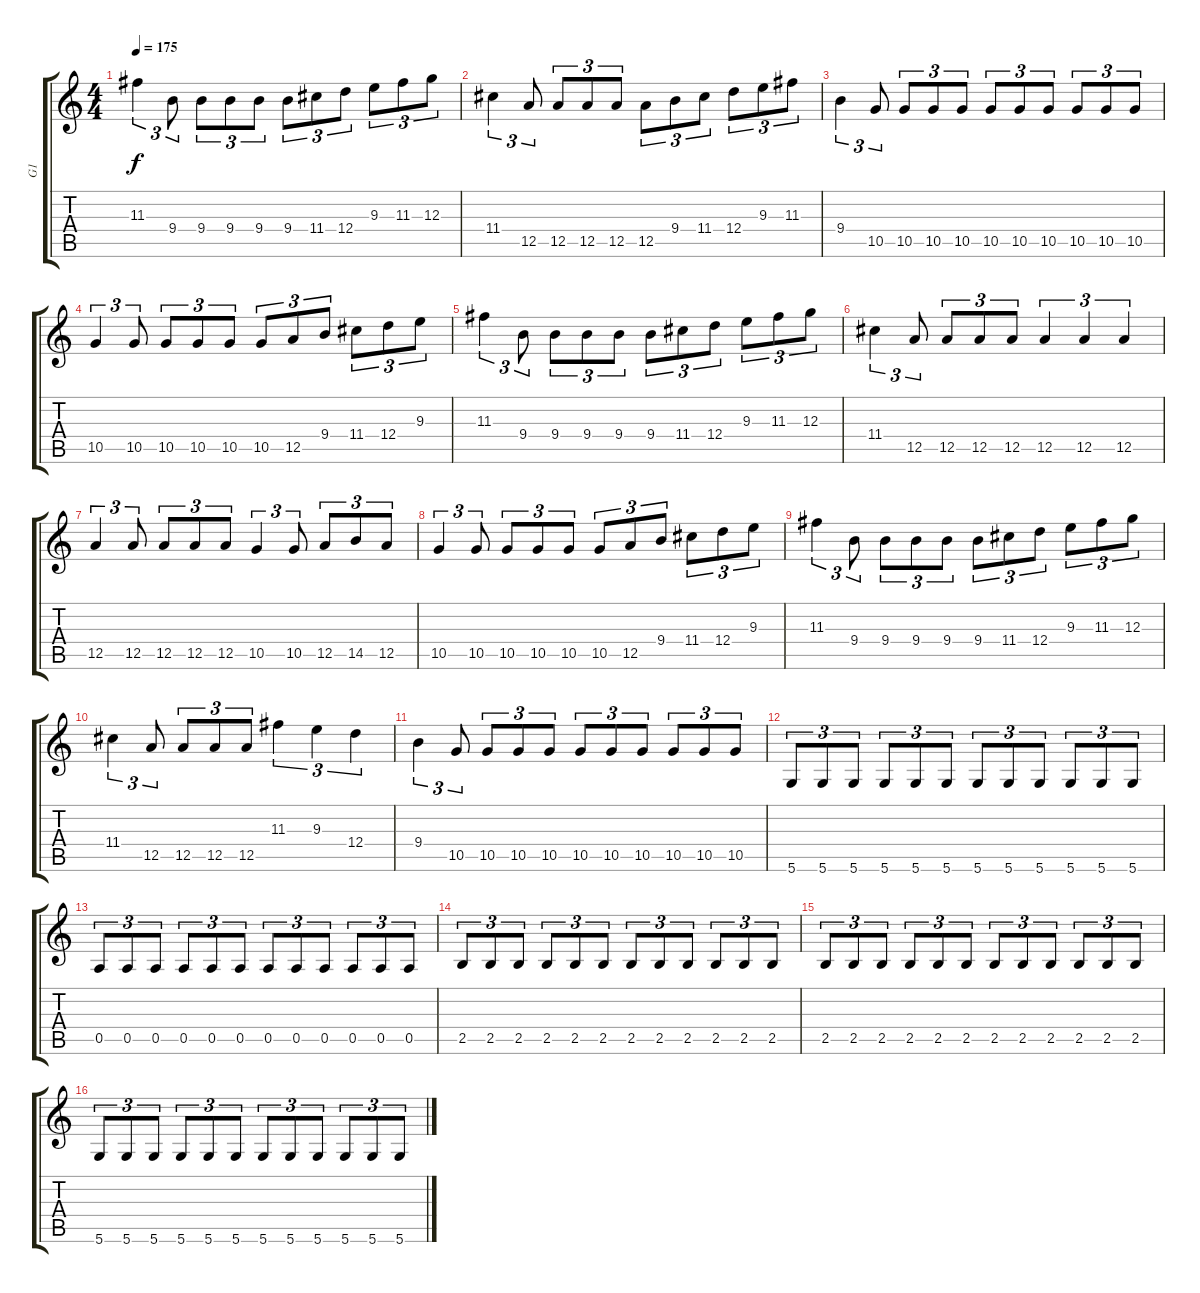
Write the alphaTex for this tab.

\track ("G1" "G1") {instrument distortionguitar}
\staff {score tabs}
\tuning (E4 B3 G3 D3 A2 D2) {hide}
\ts (4 4)
\tempo 175
\clef g2
\ks c
11.3.4{tu (3 2) dy f} 9.4.8{tu (3 2)} 9.4.8{tu (3 2)} 9.4.8{tu (3 2)} 9.4.8{tu (3 2)} 9.4.8{tu (3 2)} 11.4.8{tu (3 2)} 12.4.8{tu (3 2)} 9.3.8{tu (3 2)} 11.3.8{tu (3 2)} 12.3.8{tu (3 2)} |
11.4.4{tu (3 2)} 12.5.8{tu (3 2)} 12.5.8{tu (3 2)} 12.5.8{tu (3 2)} 12.5.8{tu (3 2)} 12.5.8{tu (3 2)} 9.4.8{tu (3 2)} 11.4.8{tu (3 2)} 12.4.8{tu (3 2)} 9.3.8{tu (3 2)} 11.3.8{tu (3 2)} |
9.4.4{tu (3 2)} 10.5.8{tu (3 2)} 10.5.8{tu (3 2)} 10.5.8{tu (3 2)} 10.5.8{tu (3 2)} 10.5.8{tu (3 2)} 10.5.8{tu (3 2)} 10.5.8{tu (3 2)} 10.5.8{tu (3 2)} 10.5.8{tu (3 2)} 10.5.8{tu (3 2)} |
10.5.4{tu (3 2)} 10.5.8{tu (3 2)} 10.5.8{tu (3 2)} 10.5.8{tu (3 2)} 10.5.8{tu (3 2)} 10.5.8{tu (3 2)} 12.5.8{tu (3 2)} 9.4.8{tu (3 2)} 11.4.8{tu (3 2)} 12.4.8{tu (3 2)} 9.3.8{tu (3 2)} |
11.3.4{tu (3 2)} 9.4.8{tu (3 2)} 9.4.8{tu (3 2)} 9.4.8{tu (3 2)} 9.4.8{tu (3 2)} 9.4.8{tu (3 2)} 11.4.8{tu (3 2)} 12.4.8{tu (3 2)} 9.3.8{tu (3 2)} 11.3.8{tu (3 2)} 12.3.8{tu (3 2)} |
11.4.4{tu (3 2)} 12.5.8{tu (3 2)} 12.5.8{tu (3 2)} 12.5.8{tu (3 2)} 12.5.8{tu (3 2)} 12.5.4{tu (3 2)} 12.5.4{tu (3 2)} 12.5.4{tu (3 2)} |
12.5.4{tu (3 2)} 12.5.8{tu (3 2)} 12.5.8{tu (3 2)} 12.5.8{tu (3 2)} 12.5.8{tu (3 2)} 10.5.4{tu (3 2)} 10.5.8{tu (3 2)} 12.5.8{tu (3 2)} 14.5.8{tu (3 2)} 12.5.8{tu (3 2)} |
10.5.4{tu (3 2) volume 10} 10.5.8{tu (3 2)} 10.5.8{tu (3 2)} 10.5.8{tu (3 2)} 10.5.8{tu (3 2)} 10.5.8{tu (3 2)} 12.5.8{tu (3 2)} 9.4.8{tu (3 2)} 11.4.8{tu (3 2)} 12.4.8{tu (3 2)} 9.3.8{tu (3 2)} |
11.3.4{tu (3 2)} 9.4.8{tu (3 2)} 9.4.8{tu (3 2)} 9.4.8{tu (3 2)} 9.4.8{tu (3 2)} 9.4.8{tu (3 2)} 11.4.8{tu (3 2)} 12.4.8{tu (3 2)} 9.3.8{tu (3 2)} 11.3.8{tu (3 2)} 12.3.8{tu (3 2)} |
11.4.4{tu (3 2)} 12.5.8{tu (3 2)} 12.5.8{tu (3 2)} 12.5.8{tu (3 2)} 12.5.8{tu (3 2)} 11.3.4{tu (3 2)} 9.3.4{tu (3 2)} 12.4.4{tu (3 2)} |
9.4.4{tu (3 2)} 10.5.8{tu (3 2)} 10.5.8{tu (3 2)} 10.5.8{tu (3 2)} 10.5.8{tu (3 2)} 10.5.8{tu (3 2)} 10.5.8{tu (3 2)} 10.5.8{tu (3 2)} 10.5.8{tu (3 2)} 10.5.8{tu (3 2)} 10.5.8{tu (3 2)} |
5.6.8{tu (3 2)} 5.6.8{tu (3 2)} 5.6.8{tu (3 2)} 5.6.8{tu (3 2)} 5.6.8{tu (3 2)} 5.6.8{tu (3 2)} 5.6.8{tu (3 2)} 5.6.8{tu (3 2)} 5.6.8{tu (3 2)} 5.6.8{tu (3 2)} 5.6.8{tu (3 2)} 5.6.8{tu (3 2)} |
0.5.8{tu (3 2)} 0.5.8{tu (3 2)} 0.5.8{tu (3 2)} 0.5.8{tu (3 2)} 0.5.8{tu (3 2)} 0.5.8{tu (3 2)} 0.5.8{tu (3 2)} 0.5.8{tu (3 2)} 0.5.8{tu (3 2)} 0.5.8{tu (3 2)} 0.5.8{tu (3 2)} 0.5.8{tu (3 2)} |
2.5.8{tu (3 2)} 2.5.8{tu (3 2)} 2.5.8{tu (3 2)} 2.5.8{tu (3 2)} 2.5.8{tu (3 2)} 2.5.8{tu (3 2)} 2.5.8{tu (3 2)} 2.5.8{tu (3 2)} 2.5.8{tu (3 2)} 2.5.8{tu (3 2)} 2.5.8{tu (3 2)} 2.5.8{tu (3 2)} |
2.5.8{tu (3 2)} 2.5.8{tu (3 2)} 2.5.8{tu (3 2)} 2.5.8{tu (3 2)} 2.5.8{tu (3 2)} 2.5.8{tu (3 2)} 2.5.8{tu (3 2)} 2.5.8{tu (3 2)} 2.5.8{tu (3 2)} 2.5.8{tu (3 2)} 2.5.8{tu (3 2)} 2.5.8{tu (3 2)} |
5.6.8{tu (3 2)} 5.6.8{tu (3 2)} 5.6.8{tu (3 2)} 5.6.8{tu (3 2)} 5.6.8{tu (3 2)} 5.6.8{tu (3 2)} 5.6.8{tu (3 2)} 5.6.8{tu (3 2)} 5.6.8{tu (3 2)} 5.6.8{tu (3 2)} 5.6.8{tu (3 2)} 5.6.8{tu (3 2)}
